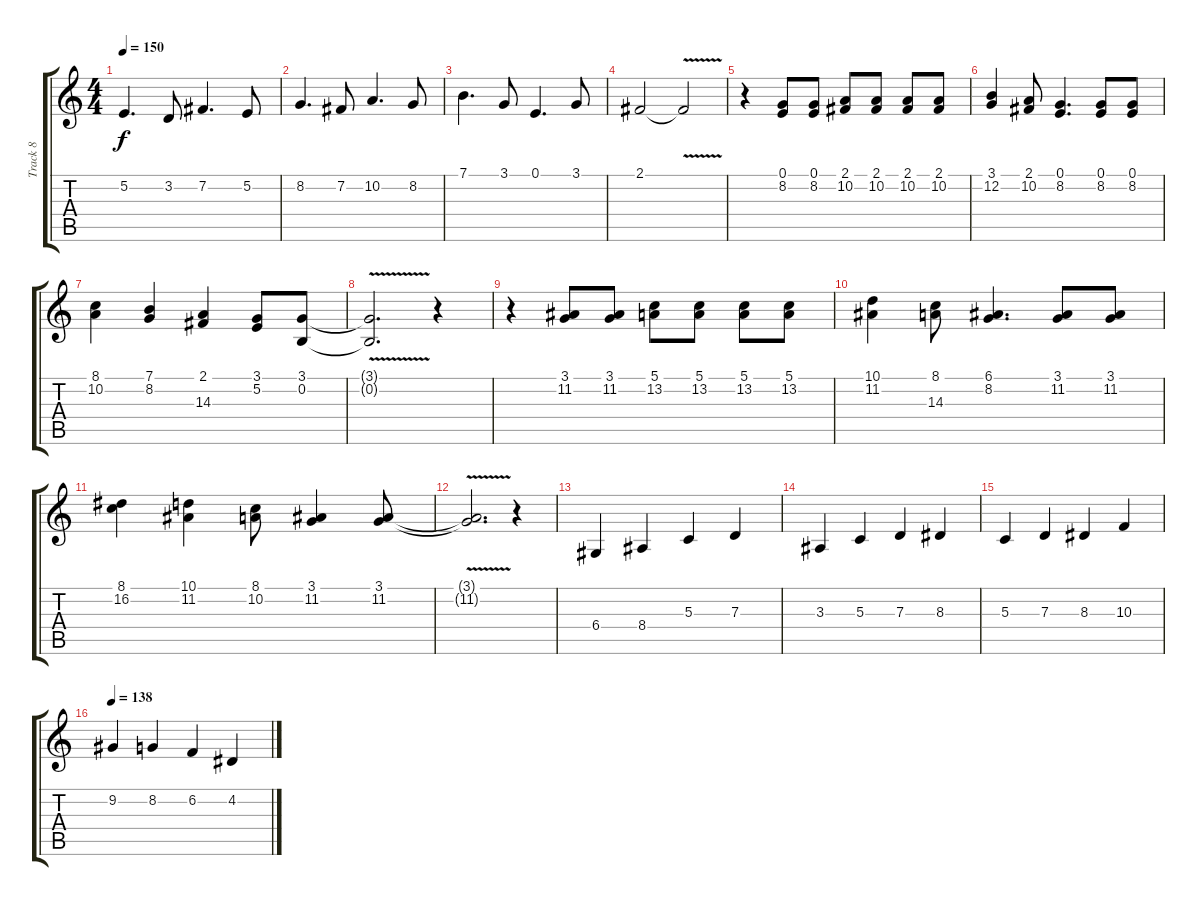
\track ("Track 8" "Track 8") {instrument tuba}
\staff {score tabs}
\tuning (E4 B3 G3 D3 A2 E2) {hide}
\ts (4 4)
\tempo 150
\clef g2
\ks c
5.2.4{d dy f} 3.2.8 7.2.4{d} 5.2.8 |
8.2.4{d} 7.2.8 10.2.4{d} 8.2.8 |
7.1.4{d} 3.1.8 0.1.4{d} 3.1.8 |
2.1.2 2.1{v t}.2 |
r.4 (0.1 8.2).8 (0.1 8.2).8 (2.1 10.2).8 (2.1 10.2).8 (2.1 10.2).8 (2.1 10.2).8 |
(3.1 12.2).4 (2.1 10.2).8 (0.1 8.2).4{d} (0.1 8.2).8 (0.1 8.2).8 |
(8.1 10.2).4 (7.1 8.2).4 (2.1 14.3).4 (3.1 5.2).8 (3.1 0.2).8 |
(3.1{v t} 0.2{t}).2{d} r.4 |
r.4 (3.1 11.2).8 (3.1 11.2).8 (5.1 13.2).8 (5.1 13.2).8 (5.1 13.2).8 (5.1 13.2).8 |
(10.1 11.2).4 (8.1 14.3).8 (6.1 8.2).4{d} (3.1 11.2).8 (3.1 11.2).8 |
(8.1 16.2).4 (10.1 11.2).4 (8.1 10.2).8 (3.1 11.2).4 (3.1 11.2).8 |
(3.1{v t} 11.2{v t}).2{d} r.4 |
6.4.4 8.4.4 5.3.4 7.3.4 |
3.3.4 5.3.4 7.3.4 8.3.4 |
5.3.4 7.3.4 8.3.4 10.3.4 |
\tempo 138
9.2.4 8.2.4 6.2.4 4.2.4
